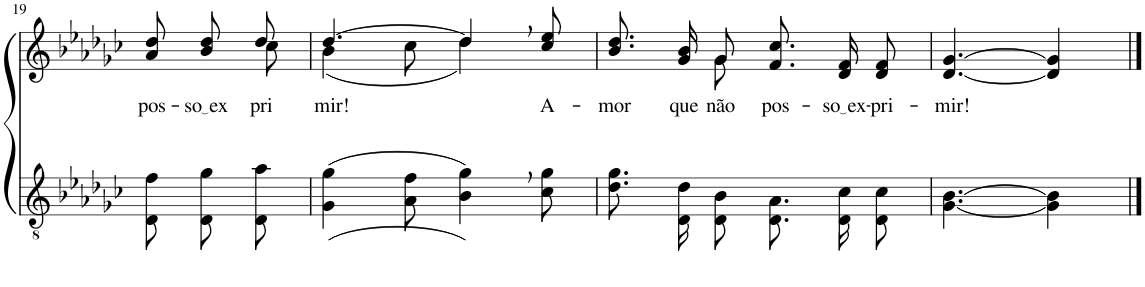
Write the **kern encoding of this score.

**kern	**kern	**text
*part2	*part1	*part1
*staff2	*staff1	*staff1
*I"Parte III e IV	*I"Parte I e II	*
!!LO:PB:g=z
*clefGv2	*clefG2	*
*Trd3c5	*Trd3c5	*
*k[b-e-a-d-g-c-]	*k[b-e-a-d-g-c-]	*
*M6/8	*M6/8	*
=19	=19	=19
*	*^	*
!	!	!	!LO:LY:b
8D-\ 8f\L	4ryy	8a-\ 8dd-\L	pos-
!	!	!	!LO:LY:b
8D-\ 8g-\	.	8b-\ 8dd-\	so ex
!	!	!	!LO:LY:b
8D-\ 8a-\J	8cc-\	8dd-\J	-pri-
=20	=20	=20	=20
!	!	!	!LO:LY:b
((4G-\ 4g-\	[4.dd-/	(4b-\	-mir!
8A-\ 8f\	.	8cc-\	.
4B-\, 4g-\,))	4dd-,/]	4dd-\)	.
!	!	!	!LO:LY:b
8c-\ 8g-\	8cc-/ 8ee-/	8ryy	A-
=21	=21	=21	=21
!	!	!	!LO:LY:b
8.d-\ 8.g-\L	8.b-/ 8.dd-/L	4ryy	-mor
!	!	!	!LO:LY:b
16D-\ 16d-\K	16g-/ 16b-/K	.	que
!	!	!	!LO:LY:b
8D-\ 8B-\J	8g-/J	8g-\	não
!	!	!	!LO:LY:b
8.D-/ 8.A-/L	8.f/ 8.cc-/L	4.ryy	pos-
!	!	!	!LO:LY:b
16D-/ 16c-/K	16d-/ 16f/K	.	so ex
!	!	!	!LO:LY:b
8D-/ 8c-/J	8d-/ 8f/J	.	-pri-
*	*v	*v	*
=22	=22	=22
!	!	!LO:LY:b
[4.G-\ [4.B-\	[4.d-/ [4.g-/	-mir!
4G-\] 4B-\]	4d-/] 4g-/]	.
==	==	==
*-	*-	*-
